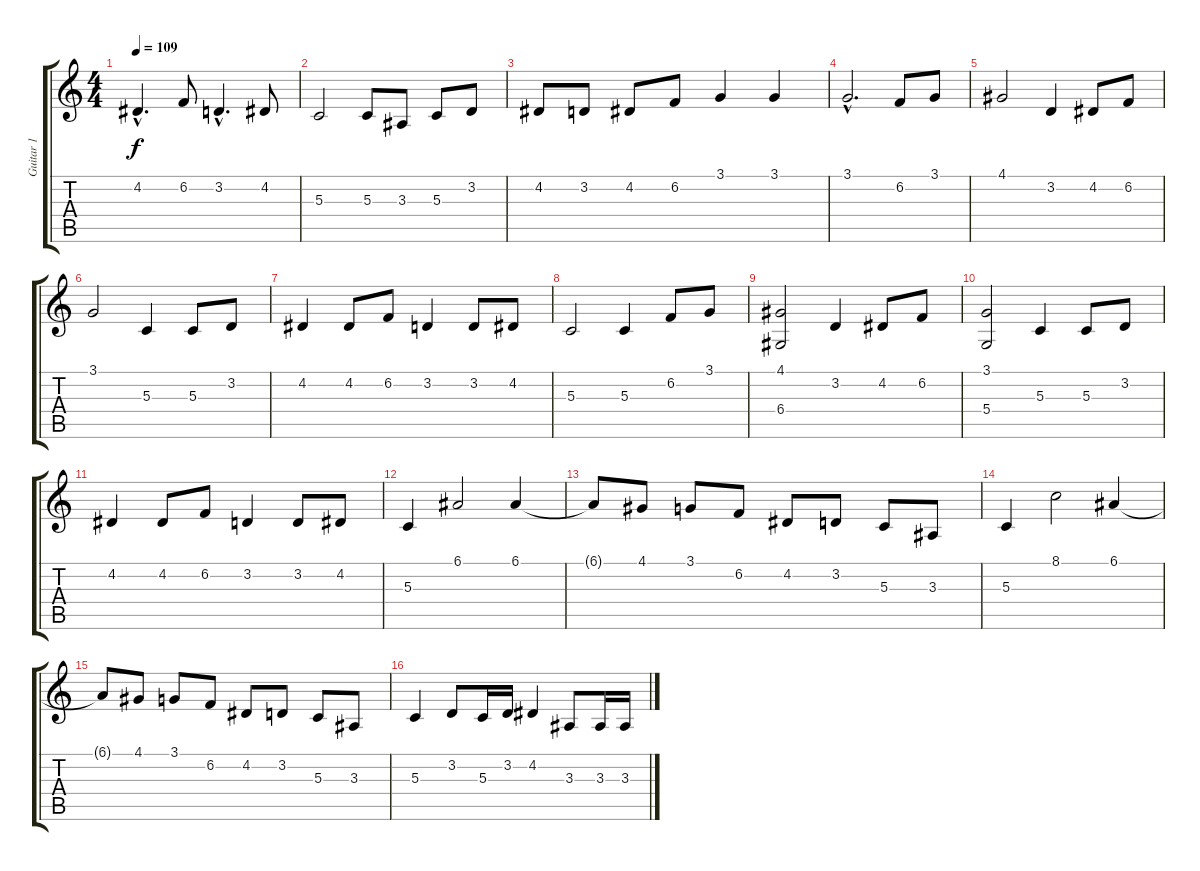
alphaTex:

\track ("Guitar 1" "Guitar 1") {instrument stringensemble1}
\staff {score tabs}
\tuning (E4 B3 G3 D3 A2 E2) {hide}
\ts (4 4)
\tempo 109
\clef g2
\ks c
4.2{hac}.4{d dy f} 6.2.8 3.2{hac}.4{d} 4.2.8 |
5.3.2 5.3.8 3.3.8 5.3.8 3.2.8 |
4.2.8 3.2.8 4.2.8 6.2.8 3.1.4 3.1.4 |
3.1{hac}.2{d} 6.2.8 3.1.8 |
4.1.2 3.2.4 4.2.8 6.2.8 |
3.1.2 5.3.4 5.3.8 3.2.8 |
4.2.4 4.2.8 6.2.8 3.2.4 3.2.8 4.2.8 |
5.3.2 5.3.4 6.2.8 3.1.8 |
(4.1 6.4).2 3.2.4 4.2.8 6.2.8 |
(3.1 5.4).2 5.3.4 5.3.8 3.2.8 |
4.2.4 4.2.8 6.2.8 3.2.4 3.2.8 4.2.8 |
5.3.4 6.1.2 6.1.4 |
6.1{t}.8 4.1.8 3.1.8 6.2.8 4.2.8 3.2.8 5.3.8 3.3.8 |
5.3.4 8.1.2 6.1.4 |
6.1{t}.8 4.1.8 3.1.8 6.2.8 4.2.8 3.2.8 5.3.8 3.3.8 |
5.3.4 3.2.8 5.3.16 3.2.16 4.2.4 3.3.8 3.3.16 3.3.16
